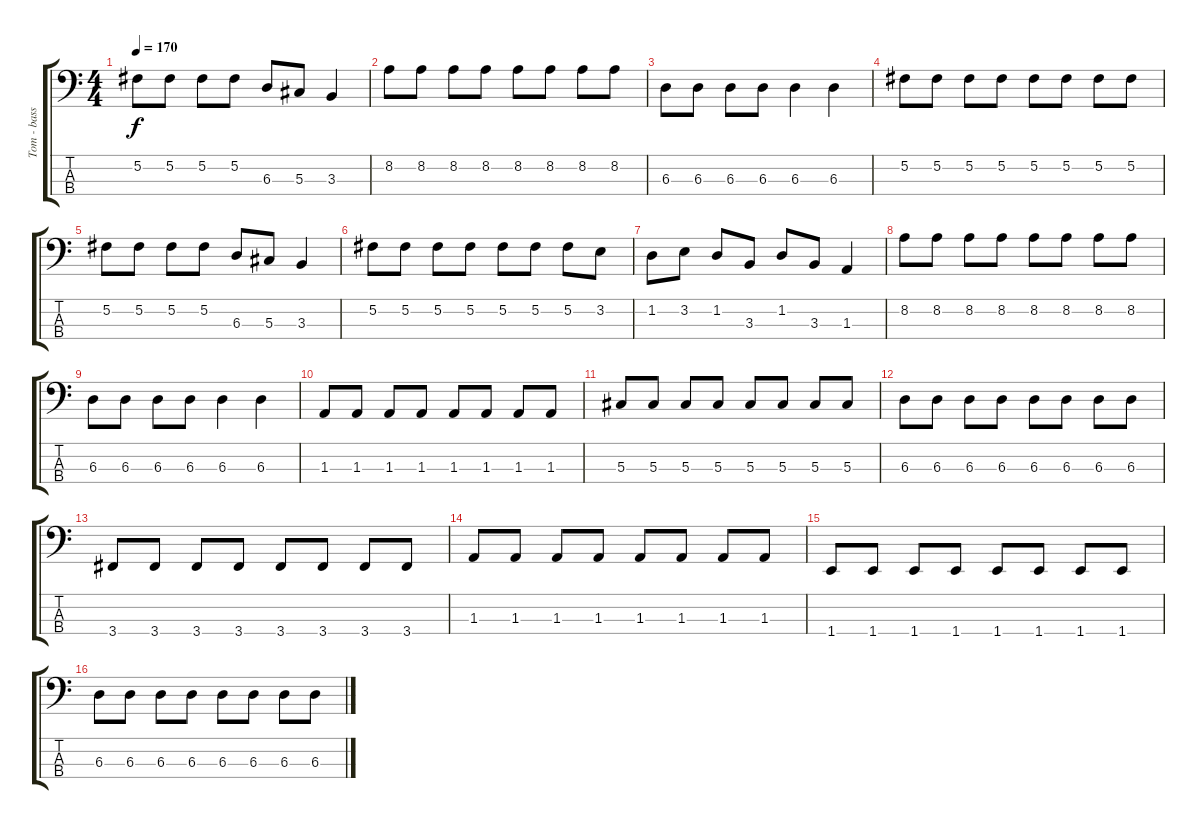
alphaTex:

\track ("Tom - bass" "Tom - bass") {instrument electricbassfinger}
\staff {score tabs}
\tuning (Gb2 Db2 Ab1 Eb1) {hide}
\ts (4 4)
\tempo 170
\clef f4
\ks c
5.2.8{dy f} 5.2.8 5.2.8 5.2.8 6.3.8 5.3.8 3.3.4 |
8.2.8 8.2.8 8.2.8 8.2.8 8.2.8 8.2.8 8.2.8 8.2.8 |
6.3.8 6.3.8 6.3.8 6.3.8 6.3.4 6.3.4 |
5.2.8 5.2.8 5.2.8 5.2.8 5.2.8 5.2.8 5.2.8 5.2.8 |
5.2.8 5.2.8 5.2.8 5.2.8 6.3.8 5.3.8 3.3.4 |
5.2.8 5.2.8 5.2.8 5.2.8 5.2.8 5.2.8 5.2.8 3.2.8 |
1.2.8 3.2.8 1.2.8 3.3.8 1.2.8 3.3.8 1.3.4 |
8.2.8 8.2.8 8.2.8 8.2.8 8.2.8 8.2.8 8.2.8 8.2.8 |
6.3.8 6.3.8 6.3.8 6.3.8 6.3.4 6.3.4 |
1.3.8 1.3.8 1.3.8 1.3.8 1.3.8 1.3.8 1.3.8 1.3.8 |
5.3.8 5.3.8 5.3.8 5.3.8 5.3.8 5.3.8 5.3.8 5.3.8 |
6.3.8 6.3.8 6.3.8 6.3.8 6.3.8 6.3.8 6.3.8 6.3.8 |
3.4.8 3.4.8 3.4.8 3.4.8 3.4.8 3.4.8 3.4.8 3.4.8 |
1.3.8 1.3.8 1.3.8 1.3.8 1.3.8 1.3.8 1.3.8 1.3.8 |
1.4.8 1.4.8 1.4.8 1.4.8 1.4.8 1.4.8 1.4.8 1.4.8 |
6.3.8 6.3.8 6.3.8 6.3.8 6.3.8 6.3.8 6.3.8 6.3.8
